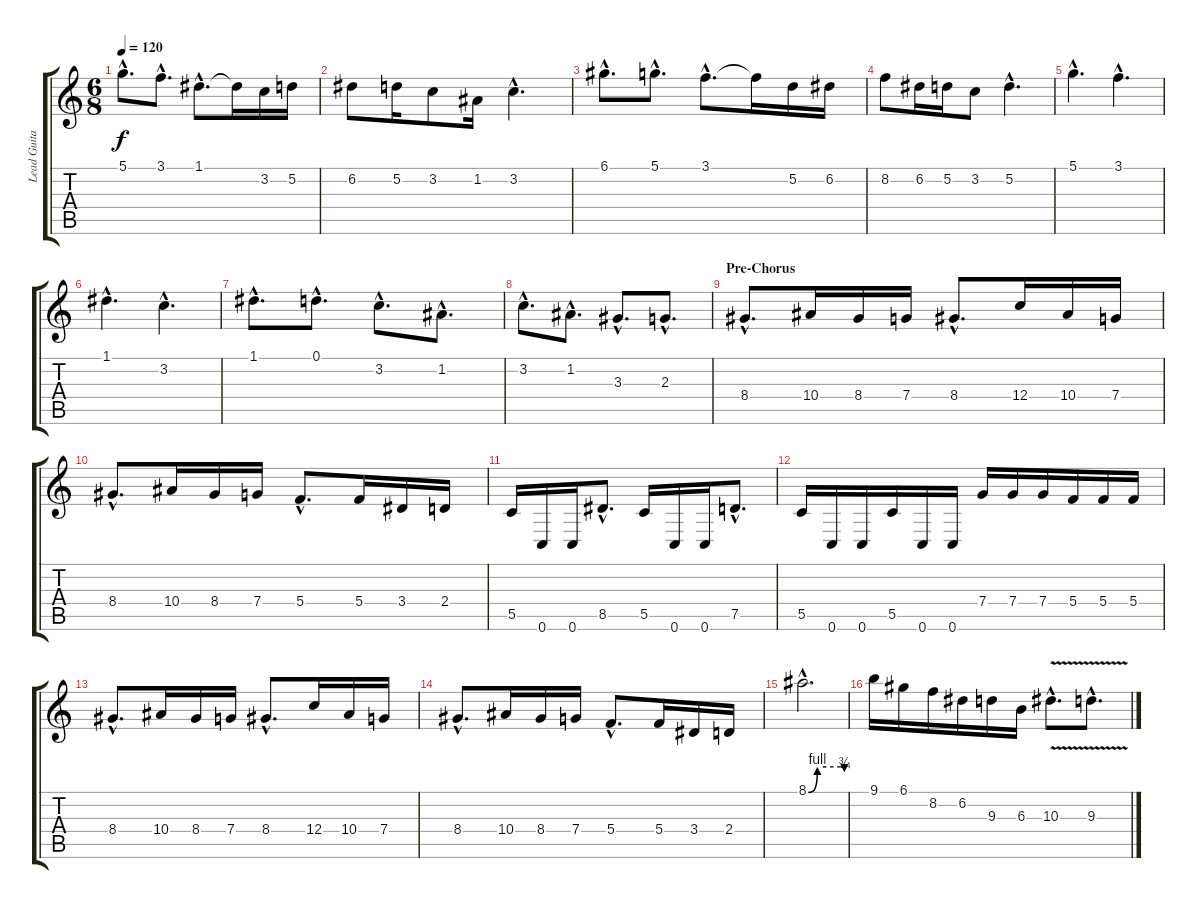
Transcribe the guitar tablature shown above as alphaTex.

\track ("Lead Guitar" "Lead Guita") {instrument distortionguitar}
\staff {score tabs}
\tuning (D4 A3 F3 C3 G2 C2) {hide}
\ts (6 8)
\tempo 120
\clef g2
\ks c
5.1{hac}.8{d dy f} 3.1{hac}.8{d} 1.1{hac}.8{d} 1.1{t}.16 3.2.16 5.2.16 |
6.2.8 5.2.16 3.2.8 1.2.16 3.2{hac}.4{d} |
6.1{hac}.8{d} 5.1{hac}.8{d} 3.1{hac}.8{d} 3.1{t}.16 5.2.16 6.2.16 |
8.2.8 6.2.16 5.2.16 3.2.8 5.2{hac}.4{d} |
5.1{hac}.4{d} 3.1{hac}.4{d} |
1.1{hac}.4{d} 3.2{hac}.4{d} |
1.1{hac}.8{d} 0.1{hac}.8{d} 3.2{hac}.8{d} 1.2{hac}.8{d} |
3.2{hac}.8{d} 1.2{hac}.8{d} 3.3{hac}.8{d} 2.3{hac}.8{d} |
\section ("" "Pre-Chorus")
8.4{hac}.8{d} 10.4.16 8.4.16 7.4.16 8.4{hac}.8{d} 12.4.16 10.4.16 7.4.16 |
8.4{hac}.8{d} 10.4.16 8.4.16 7.4.16 5.4{hac}.8{d} 5.4.16 3.4.16 2.4.16 |
5.5.16 0.6.16 0.6.16 8.5{hac}.8{d} 5.5.16 0.6.16 0.6.16 7.5{hac}.8{d} |
5.5.16 0.6.16 0.6.16 5.5.16 0.6.16 0.6.16 7.4.16 7.4.16 7.4.16 5.4.16 5.4.16 5.4.16 |
8.4{hac}.8{d} 10.4.16 8.4.16 7.4.16 8.4{hac}.8{d} 12.4.16 10.4.16 7.4.16 |
8.4{hac}.8{d} 10.4.16 8.4.16 7.4.16 5.4{hac}.8{d} 5.4.16 3.4.16 2.4.16 |
8.1{be (custom 0 0 15 4 30 4 54 4 60 3) hac}.2{d} |
9.1.16 6.1.16 8.2.16 6.2.16 9.3.16 6.3.16 10.3{v hac}.8{d} 9.3{v hac}.8{d}
